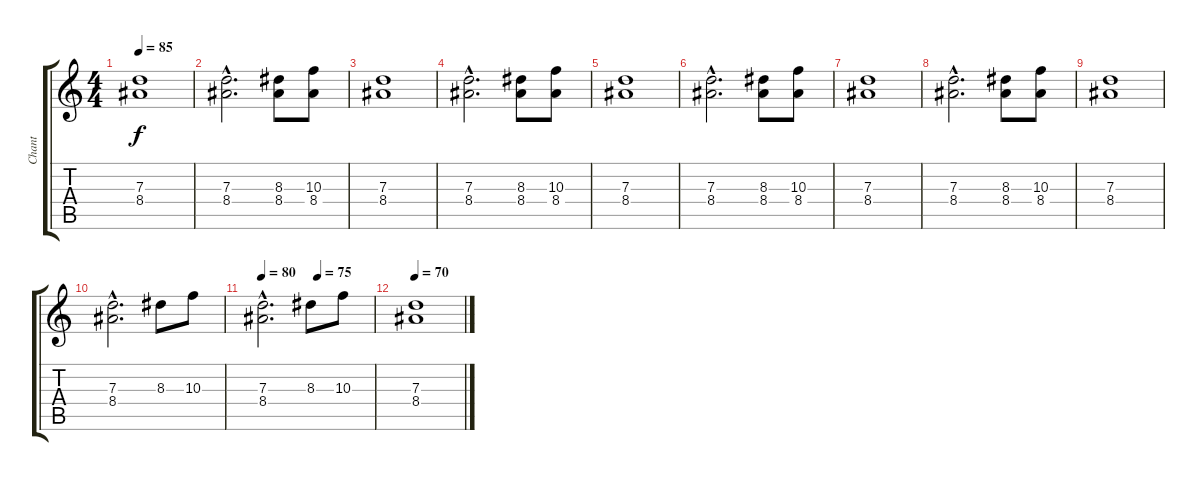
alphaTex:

\track ("Chant" "Chant") {instrument electricguitarclean}
\staff {score tabs}
\tuning (E4 B3 G3 D3 A2 E2) {hide}
\ts (4 4)
\tempo 85
\clef g2
\ks c
(7.3 8.4).1{dy f volume 16} |
(7.3{hac} 8.4{hac}).2{d volume 16} (8.3 8.4).8 (10.3 8.4).8 |
(7.3 8.4).1{volume 16} |
(7.3{hac} 8.4{hac}).2{d volume 16} (8.3 8.4).8 (10.3 8.4).8 |
(7.3 8.4).1{volume 16} |
(7.3{hac} 8.4{hac}).2{d volume 16} (8.3 8.4).8 (10.3 8.4).8 |
(7.3 8.4).1{volume 16} |
(7.3{hac} 8.4{hac}).2{d volume 16} (8.3 8.4).8 (10.3 8.4).8 |
(7.3 8.4).1{volume 16} |
(7.3{hac} 8.4{hac}).2{d volume 16} 8.3.8 10.3.8 |
\tempo 80
\tempo (75 0.5)
(7.3{hac} 8.4{hac}).2{d volume 16} 8.3.8 10.3.8 |
\tempo 70
(7.3 8.4).1
